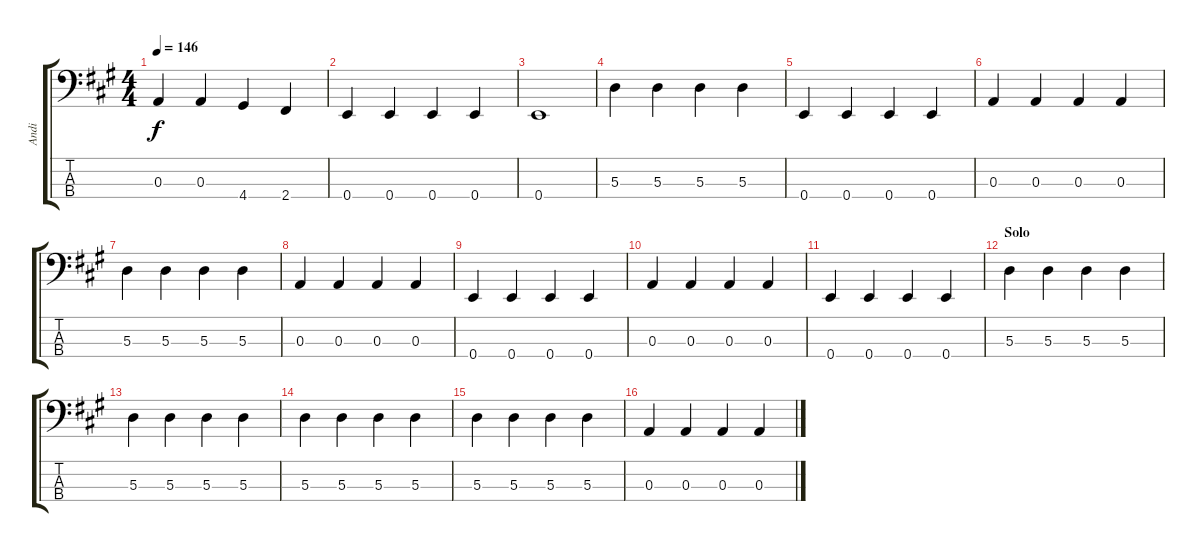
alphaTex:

\track ("Andi" "Andi") {instrument electricbasspick}
\staff {score tabs}
\tuning (G2 D2 A1 E1) {hide}
\ts (4 4)
\tempo 146
\clef f4
\ks a
0.3.4{dy f} 0.3.4 4.4.4 2.4.4 |
0.4.4 0.4.4 0.4.4 0.4.4 |
0.4.1 |
5.3.4 5.3.4 5.3.4 5.3.4 |
0.4.4 0.4.4 0.4.4 0.4.4 |
0.3.4 0.3.4 0.3.4 0.3.4 |
5.3.4 5.3.4 5.3.4 5.3.4 |
0.3.4 0.3.4 0.3.4 0.3.4 |
0.4.4 0.4.4 0.4.4 0.4.4 |
0.3.4 0.3.4 0.3.4 0.3.4 |
0.4.4 0.4.4 0.4.4 0.4.4 |
\section ("" "Solo")
5.3.4 5.3.4 5.3.4 5.3.4 |
5.3.4 5.3.4 5.3.4 5.3.4 |
5.3.4 5.3.4 5.3.4 5.3.4 |
5.3.4 5.3.4 5.3.4 5.3.4 |
0.3.4 0.3.4 0.3.4 0.3.4
